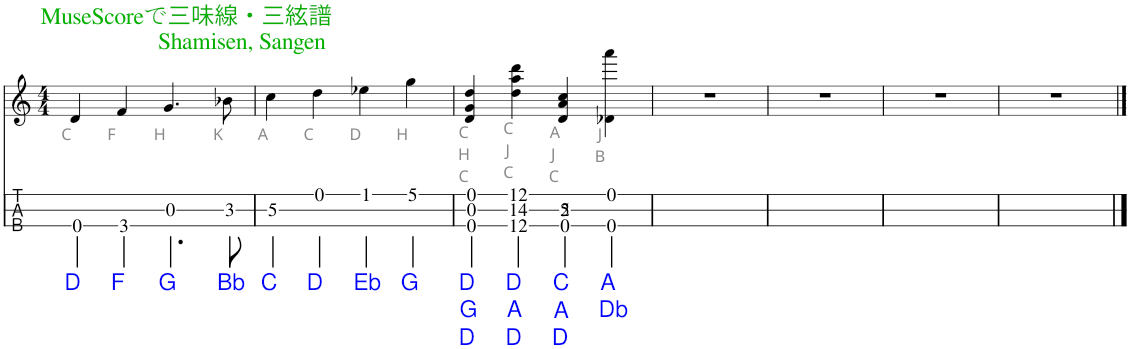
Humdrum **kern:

**kern	**kern
*part1	*part1
*staff2	*staff1
*I"ウクレレ	*
*stria3	*stria5
*	*clefG2
*k[]	*k[]
*M4/4	*M4/4
=1	=1
!	!LO:TX:a:color=#04AF00:t=MuseScoreで三味線・三絃譜
!	!LO:TX:a:t=Shamisen, Sangen
!	!LO:TX:b:color=#888888:t=C
!LO:TX:b:color=#0000FF:t=D	!
4d\	4d/
!	!LO:TX:b:color=#888888:t=F
!LO:TX:b:color=#0000FF:t=F	!
4f\	4f/
!	!LO:TX:b:color=#888888:t=H
!LO:TX:b:color=#0000FF:t=G	!
4.g\	4.g/
!	!LO:TX:b:color=#888888:t=K
!LO:TX:b:color=#0000FF:t=Bb	!
8b-\	8b-X\
=2	=2
!	!LO:TX:b:color=#888888:t=A
!LO:TX:b:color=#0000FF:t=C	!
4cc\	4cc\
!	!LO:TX:b:color=#888888:t=C
!LO:TX:b:color=#0000FF:t=D	!
4dd\	4dd\
!	!LO:TX:b:color=#888888:t=D
!LO:TX:b:color=#0000FF:t=Eb	!
4ee-\	4ee-X\
!	!LO:TX:b:color=#888888:t=H
!LO:TX:b:color=#0000FF:t=G	!
4gg\	4gg\
=3	=3
!	!LO:TX:b:color=#888888:t=C
!	!LO:TX:b:t=H
!	!LO:TX:b:t=C
!LO:TX:b:color=#0000FF:t=D	!
!LO:TX:b:t=G	!
!LO:TX:b:t=D	!
4d\ 4g\ 4dd\	4d/ 4g/ 4dd/
!	!LO:TX:b:color=#888888:t=C
!	!LO:TX:b:t=J
!	!LO:TX:b:t=C
!LO:TX:b:color=#0000FF:t=D	!
!LO:TX:b:t=A	!
!LO:TX:b:t=D	!
4dd\ 4aa\ 4ddd\	4dd\ 4aa\ 4ddd\
!	!LO:TX:b:color=#888888:t=A
!	!LO:TX:b:t=J
!	!LO:TX:b:t=C
!LO:TX:b:color=#0000FF:t=C	!
!LO:TX:b:t=A	!
!LO:TX:b:t=D	!
4d\ 4a\ 4cc\	4d/ 4a/ 4cc/
!	!LO:TX:b:color=#888888:t=J
!	!LO:TX:b:t=B
!LO:TX:b:color=#0000FF:t=A	!
!LO:TX:b:t=Db	!
4d-\ 4aaa\	4d-X\ 4aaa\
=4	=4
1r	1r
=5	=5
1r	1r
=6	=6
1r	1r
=7	=7
1r	1r
==	==
*-	*-
